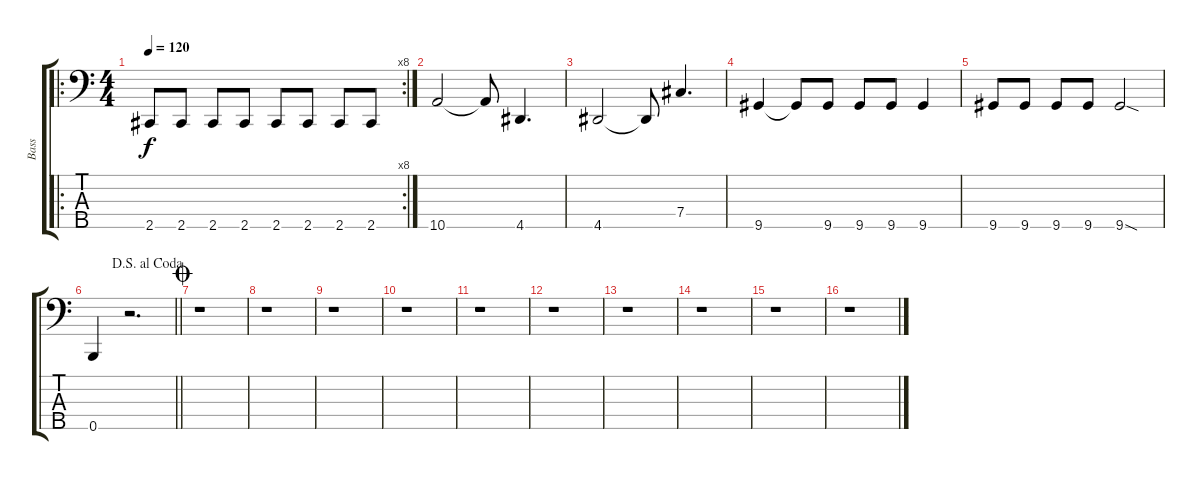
\track ("Bass" "Bass") {instrument electricbasspick}
\staff {score tabs}
\tuning (Gb2 E2 B1 Gb1 B0) {hide}
\ro
\rc 8
\ts (4 4)
\tempo 120
\clef f4
\ks c
2.5.8{dy f} 2.5.8 2.5.8 2.5.8 2.5.8 2.5.8 2.5.8 2.5.8 |
10.5.2 10.5{t}.8 4.5.4{d} |
4.5.2 4.5{t}.8 7.4.4{d} |
9.5.4 9.5{t}.8 9.5.8 9.5.8 9.5.8 9.5.4 |
9.5.8 9.5.8 9.5.8 9.5.8 9.5{sod}.2 |
\jump dalsegnoalcoda
\barLineRight lightlight
0.5.4 r.2{d} |
\jump coda
r.1 |
r.1 |
r.1 |
r.1 |
r.1 |
r.1 |
r.1 |
r.1 |
r.1 |
r.1
